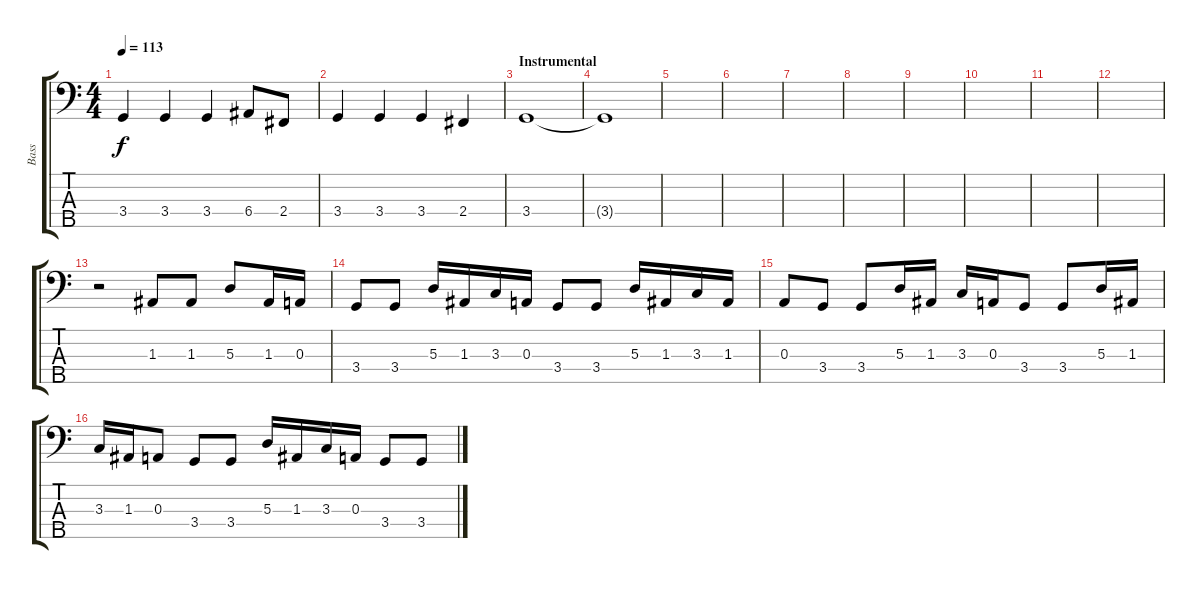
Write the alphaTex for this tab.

\track ("Bass" "Bass") {instrument electricbassfinger}
\staff {score tabs}
\tuning (G2 D2 A1 E1 B0) {hide}
\ts (4 4)
\tempo 113
\clef f4
\ks c
3.4.4{dy f} 3.4.4 3.4.4 6.4.8 2.4.8 |
3.4.4 3.4.4 3.4.4 2.4.4 |
\section ("" "Instrumental")
3.4.1 |
3.4{t}.1 |
|
|
|
|
|
|
|
|
r.2{volume 16} 1.3.8 1.3.8 5.3.8 1.3.16 0.3.16 |
3.4.8 3.4.8 5.3.16 1.3.16 3.3.16 0.3.16 3.4.8 3.4.8 5.3.16 1.3.16 3.3.16 1.3.16 |
0.3.8 3.4.8 3.4.8 5.3.16 1.3.16 3.3.16 0.3.16 3.4.8 3.4.8 5.3.16 1.3.16 |
3.3.16 1.3.16 0.3.8 3.4.8 3.4.8 5.3.16 1.3.16 3.3.16 0.3.16 3.4.8 3.4.8
